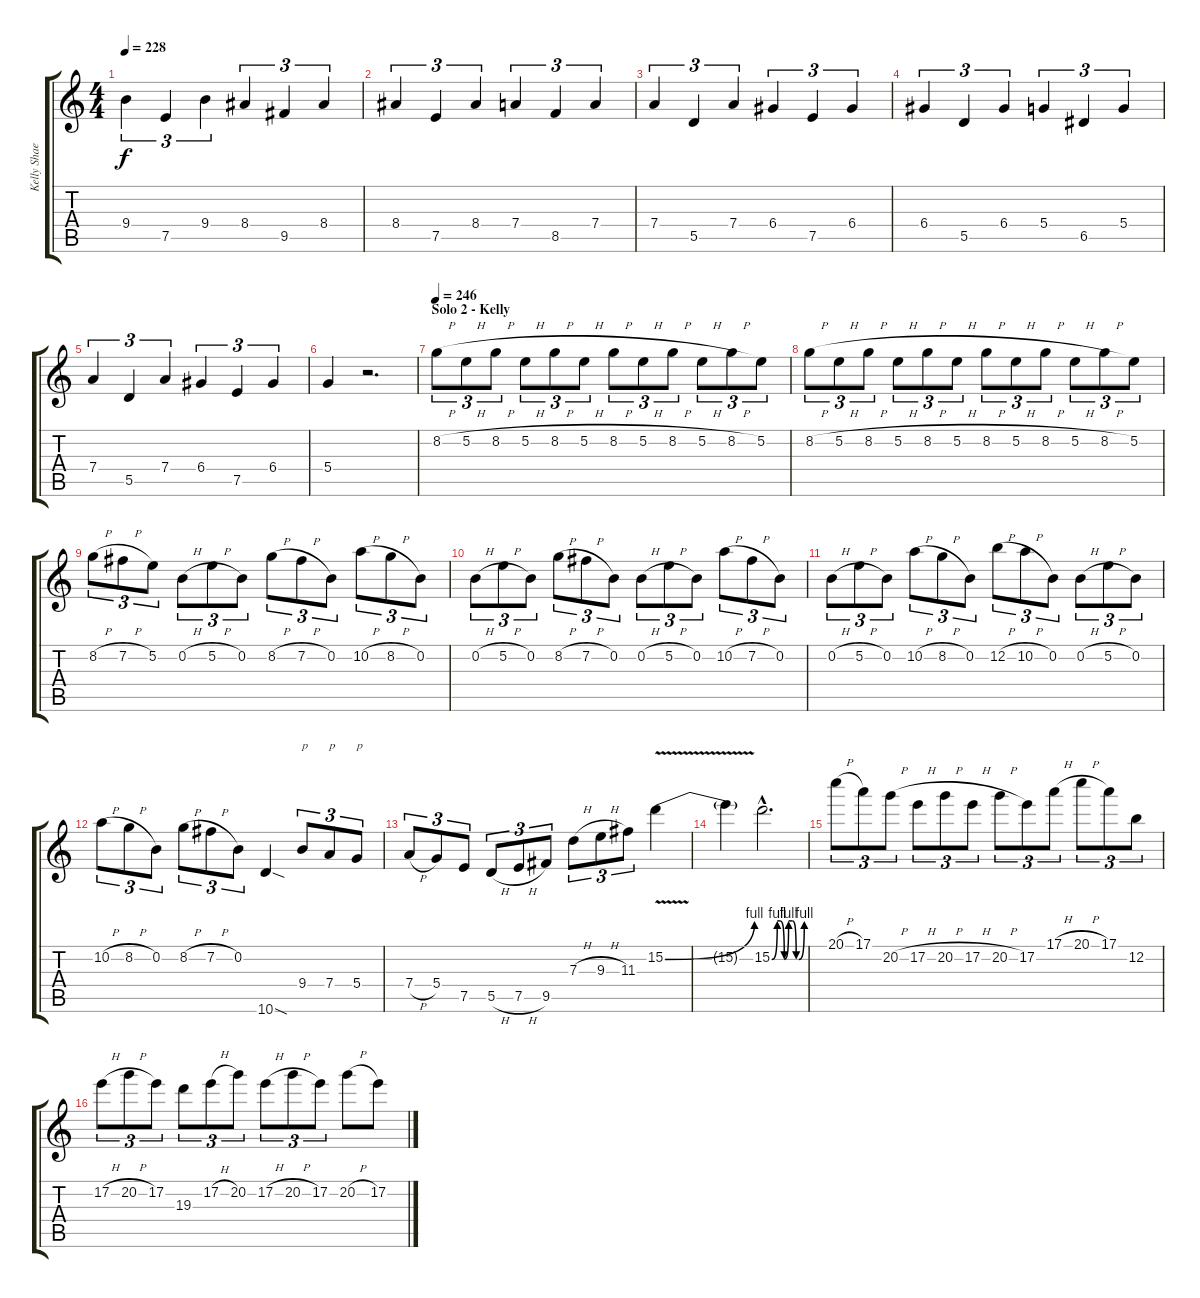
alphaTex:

\track ("Kelly Shaefer" "Kelly Shae") {instrument distortionguitar}
\staff {score tabs}
\tuning (E4 B3 G3 D3 A2 E2) {hide}
\ts (4 4)
\tempo 228
\clef g2
\ks c
9.4.4{tu (3 2) dy f} 7.5.4{tu (3 2)} 9.4.4{tu (3 2)} 8.4.4{tu (3 2)} 9.5.4{tu (3 2)} 8.4.4{tu (3 2)} |
8.4.4{tu (3 2)} 7.5.4{tu (3 2)} 8.4.4{tu (3 2)} 7.4.4{tu (3 2)} 8.5.4{tu (3 2)} 7.4.4{tu (3 2)} |
7.4.4{tu (3 2)} 5.5.4{tu (3 2)} 7.4.4{tu (3 2)} 6.4.4{tu (3 2)} 7.5.4{tu (3 2)} 6.4.4{tu (3 2)} |
6.4.4{tu (3 2)} 5.5.4{tu (3 2)} 6.4.4{tu (3 2)} 5.4.4{tu (3 2)} 6.5.4{tu (3 2)} 5.4.4{tu (3 2)} |
7.4.4{tu (3 2)} 5.5.4{tu (3 2)} 7.4.4{tu (3 2)} 6.4.4{tu (3 2)} 7.5.4{tu (3 2)} 6.4.4{tu (3 2)} |
5.4.4 r.2{d} |
\section ("" "Solo 2 - Kelly")
\tempo 246
8.2{h}.8{tu (3 2)} 5.2{h}.8{tu (3 2)} 8.2{h}.8{tu (3 2)} 5.2{h}.8{tu (3 2)} 8.2{h}.8{tu (3 2)} 5.2{h}.8{tu (3 2)} 8.2{h}.8{tu (3 2)} 5.2{h}.8{tu (3 2)} 8.2{h}.8{tu (3 2)} 5.2{h}.8{tu (3 2)} 8.2{h}.8{tu (3 2)} 5.2.8{tu (3 2)} |
8.2{h}.8{tu (3 2)} 5.2{h}.8{tu (3 2)} 8.2{h}.8{tu (3 2)} 5.2{h}.8{tu (3 2)} 8.2{h}.8{tu (3 2)} 5.2{h}.8{tu (3 2)} 8.2{h}.8{tu (3 2)} 5.2{h}.8{tu (3 2)} 8.2{h}.8{tu (3 2)} 5.2{h}.8{tu (3 2)} 8.2{h}.8{tu (3 2)} 5.2.8{tu (3 2)} |
8.2{h}.8{tu (3 2)} 7.2{h}.8{tu (3 2)} 5.2.8{tu (3 2)} 0.2{h}.8{tu (3 2)} 5.2{h}.8{tu (3 2)} 0.2.8{tu (3 2)} 8.2{h}.8{tu (3 2)} 7.2{h}.8{tu (3 2)} 0.2.8{tu (3 2)} 10.2{h}.8{tu (3 2)} 8.2{h}.8{tu (3 2)} 0.2.8{tu (3 2)} |
0.2{h}.8{tu (3 2)} 5.2{h}.8{tu (3 2)} 0.2.8{tu (3 2)} 8.2{h}.8{tu (3 2)} 7.2{h}.8{tu (3 2)} 0.2.8{tu (3 2)} 0.2{h}.8{tu (3 2)} 5.2{h}.8{tu (3 2)} 0.2.8{tu (3 2)} 10.2{h}.8{tu (3 2)} 7.2{h}.8{tu (3 2)} 0.2.8{tu (3 2)} |
0.2{h}.8{tu (3 2)} 5.2{h}.8{tu (3 2)} 0.2.8{tu (3 2)} 10.2{h}.8{tu (3 2)} 8.2{h}.8{tu (3 2)} 0.2.8{tu (3 2)} 12.2{h}.8{tu (3 2)} 10.2{h}.8{tu (3 2)} 0.2.8{tu (3 2)} 0.2{h}.8{tu (3 2)} 5.2{h}.8{tu (3 2)} 0.2.8{tu (3 2)} |
10.2{h}.8{tu (3 2)} 8.2{h}.8{tu (3 2)} 0.2.8{tu (3 2)} 8.2{h}.8{tu (3 2)} 7.2{h}.8{tu (3 2)} 0.2.8{tu (3 2)} 10.6{sod}.4 9.4.8{tu (3 2) txt "p"} 7.4.8{tu (3 2) txt "p"} 5.4.8{tu (3 2) txt "p"} |
7.4{h}.8{tu (3 2)} 5.4.8{tu (3 2)} 7.5.8{tu (3 2)} 5.5{h}.8{tu (3 2)} 7.5{h}.8{tu (3 2)} 9.5.8{tu (3 2)} 7.3{h}.8{tu (3 2)} 9.3{h}.8{tu (3 2)} 11.3.8{tu (3 2)} 15.2{be (bend 0 0 60 4) v}.4 |
15.2{t}.4 15.2{be (custom 0 0 10 4 15 4 23 0 31 4 38 4 45 0 50 0 60 4) hac}.2{d} |
20.1{h}.8{tu (3 2)} 17.1.8{tu (3 2)} 20.2{h}.8{tu (3 2)} 17.2{h}.8{tu (3 2)} 20.2{h}.8{tu (3 2)} 17.2{h}.8{tu (3 2)} 20.2{h}.8{tu (3 2)} 17.2.8{tu (3 2)} 17.1{h}.8{tu (3 2)} 20.1{h}.8{tu (3 2)} 17.1.8{tu (3 2)} 12.2.8{tu (3 2)} |
17.2{h}.8{tu (3 2)} 20.2{h}.8{tu (3 2)} 17.2.8{tu (3 2)} 19.3.8{tu (3 2)} 17.2{h}.8{tu (3 2)} 20.2.8{tu (3 2)} 17.2{h}.8{tu (3 2)} 20.2{h}.8{tu (3 2)} 17.2.8{tu (3 2)} 20.2{h}.8 17.2.8
